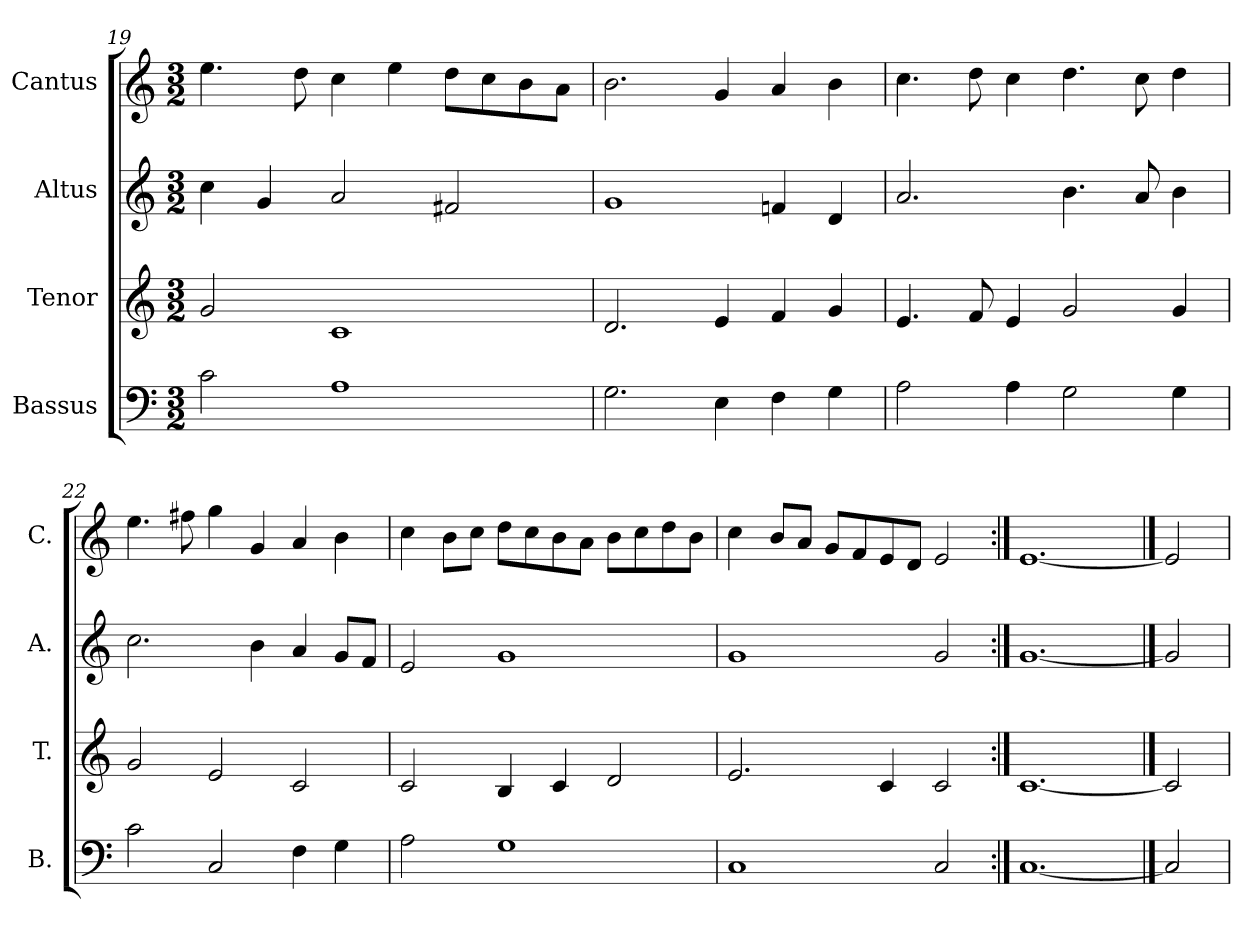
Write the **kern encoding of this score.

**kern	**kern	**kern	**kern
*part4	*part3	*part2	*part1
*staff4	*staff3	*staff2	*staff1
*I"Bassus	*I"Tenor	*I"Altus	*I"Cantus
*I'B.	*I'T.	*I'A.	*I'C.
*clefF4	*clefG2	*clefG2	*clefG2
*k[]	*k[]	*k[]	*k[]
*C:	*C:	*C:	*C:
*M3/2	*M3/2	*M3/2	*M3/2
=19	=19	=19	=19
2c\	2g/	4cc\	4.ee\
.	.	4g/	.
.	.	.	8dd\
1A\	1c/	2a/	4cc\
.	.	.	4ee\
.	.	2f#X/	8dd\L
.	.	.	8cc\
.	.	.	8b\
.	.	.	8a\J
=20	=20	=20	=20
2.G\	2.d/	1g/	2.b\
4E\	4e/	.	4g/
4F\	4f/	4fn/	4a/
4G\	4g/	4d/	4b\
!!LO:LB:g=z
=21	=21	=21	=21
2A\	4.e/	2.a/	4.cc\
.	8f/	.	8dd\
4A\	4e/	.	4cc\
2G\	2g/	4.b\	4.dd\
.	.	8a/	8cc\
4G\	4g/	4b\	4dd\
=22	=22	=22	=22
2c\	2g/	2.cc\	4.ee\
.	.	.	8ff#X\
2C/	2e/	.	4gg\
.	.	4b\	4g/
4F\	2c/	4a/	4a/
4G\	.	8g/L	4b\
.	.	8f/J	.
=23	=23	=23	=23
2A\	2c/	2e/	4cc\
.	.	.	8b\L
.	.	.	8cc\J
1G\	4B/	1g/	8dd\L
.	.	.	8cc\
.	4c/	.	8b\
.	.	.	8a\J
.	2d/	.	8b\L
.	.	.	8cc\
.	.	.	8dd\
.	.	.	8b\J
=24	=24	=24	=24
1C/	2.e/	1g/	4cc\
.	.	.	8b/L
.	.	.	8a/J
.	.	.	8g/L
.	.	.	8f/
.	4c/	.	8e/
.	.	.	8d/J
2C/	2c/	2g/	2e/
=25:|!	=25:|!	=25:|!	=25:|!
[1.C/	[1.c/	[1.g/	[1.e/
==26	==26	==26	==26
2C/]	2c/]	2g/]	2e/]
=	=	=	=
*-	*-	*-	*-
